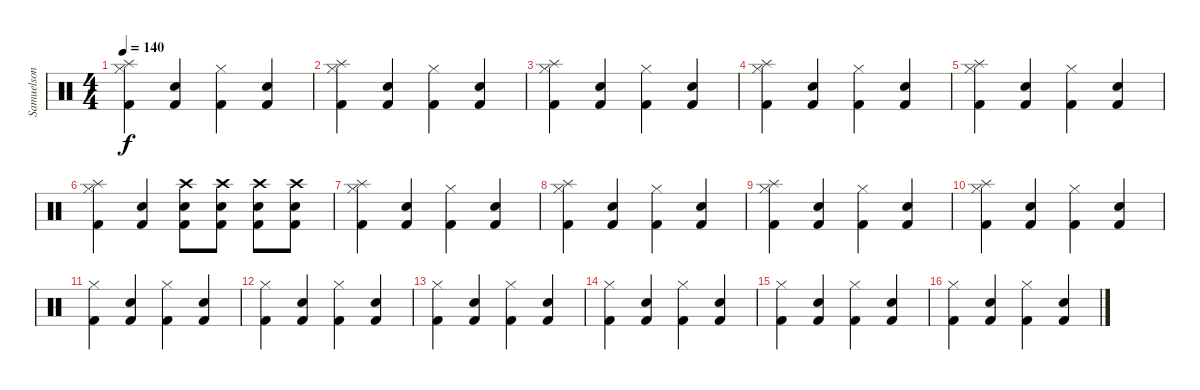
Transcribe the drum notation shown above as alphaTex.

\track ("Samuelson" "Samuelson") {instrument percussion}
\staff {score}
\articulation defaults
\ts (4 4)
\tempo 140
\clef neutral
\ks c
("Splash (hit)" "Kick (hit) 2" "Hi-Hat (closed)").4{dy f} ("Kick (hit) 2" "Snare (hit) 2").4 ("Kick (hit) 2" "Hi-Hat (closed)").4 ("Kick (hit) 2" "Snare (hit) 2").4 |
("Splash (hit)" "Kick (hit) 2" "Hi-Hat (closed)").4 ("Kick (hit) 2" "Snare (hit) 2").4 ("Kick (hit) 2" "Hi-Hat (closed)").4 ("Kick (hit) 2" "Snare (hit) 2").4 |
("Splash (hit)" "Kick (hit) 2" "Hi-Hat (closed)").4 ("Kick (hit) 2" "Snare (hit) 2").4 ("Kick (hit) 2" "Hi-Hat (closed)").4 ("Kick (hit) 2" "Snare (hit) 2").4 |
("Splash (hit)" "Kick (hit) 2" "Hi-Hat (closed)").4 ("Kick (hit) 2" "Snare (hit) 2").4 ("Kick (hit) 2" "Hi-Hat (closed)").4 ("Kick (hit) 2" "Snare (hit) 2").4 |
("Splash (hit)" "Kick (hit) 2" "Hi-Hat (closed)").4 ("Kick (hit) 2" "Snare (hit) 2").4 ("Kick (hit) 2" "Hi-Hat (closed)").4 ("Kick (hit) 2" "Snare (hit) 2").4 |
("Splash (hit)" "Kick (hit) 2" "Hi-Hat (closed)").4 ("Kick (hit) 2" "Snare (hit) 2").4 ("Crash high (hit)" "Kick (hit) 2" "Snare (hit) 2").8 ("Crash high (hit)" "Kick (hit) 2" "Snare (hit) 2").8 ("Crash high (hit)" "Kick (hit) 2" "Snare (hit) 2").8 ("Crash high (hit)" "Kick (hit) 2" "Snare (hit) 2").8 |
("Splash (hit)" "Kick (hit) 2" "Hi-Hat (closed)").4 ("Kick (hit) 2" "Snare (hit) 2").4 ("Kick (hit) 2" "Hi-Hat (closed)").4 ("Kick (hit) 2" "Snare (hit) 2").4 |
("Splash (hit)" "Kick (hit) 2" "Hi-Hat (closed)").4 ("Kick (hit) 2" "Snare (hit) 2").4 ("Kick (hit) 2" "Hi-Hat (closed)").4 ("Kick (hit) 2" "Snare (hit) 2").4 |
("Splash (hit)" "Kick (hit) 2" "Hi-Hat (closed)").4 ("Kick (hit) 2" "Snare (hit) 2").4 ("Kick (hit) 2" "Hi-Hat (closed)").4 ("Kick (hit) 2" "Snare (hit) 2").4 |
("Splash (hit)" "Kick (hit) 2" "Hi-Hat (closed)").4 ("Kick (hit) 2" "Snare (hit) 2").4 ("Kick (hit) 2" "Hi-Hat (closed)").4 ("Kick (hit) 2" "Snare (hit) 2").4 |
("Hi-Hat (closed)" "Kick (hit) 2").4 ("Snare (hit) 2" "Kick (hit) 2").4 ("Hi-Hat (closed)" "Kick (hit) 2").4 ("Snare (hit) 2" "Kick (hit) 2").4 |
("Hi-Hat (closed)" "Kick (hit) 2").4 ("Snare (hit) 2" "Kick (hit) 2").4 ("Hi-Hat (closed)" "Kick (hit) 2").4 ("Snare (hit) 2" "Kick (hit) 2").4 |
("Hi-Hat (closed)" "Kick (hit) 2").4 ("Snare (hit) 2" "Kick (hit) 2").4 ("Hi-Hat (closed)" "Kick (hit) 2").4 ("Snare (hit) 2" "Kick (hit) 2").4 |
("Hi-Hat (closed)" "Kick (hit) 2").4 ("Snare (hit) 2" "Kick (hit) 2").4 ("Hi-Hat (closed)" "Kick (hit) 2").4 ("Snare (hit) 2" "Kick (hit) 2").4 |
("Hi-Hat (closed)" "Kick (hit) 2").4 ("Snare (hit) 2" "Kick (hit) 2").4 ("Hi-Hat (closed)" "Kick (hit) 2").4 ("Snare (hit) 2" "Kick (hit) 2").4 |
("Hi-Hat (closed)" "Kick (hit) 2").4 ("Snare (hit) 2" "Kick (hit) 2").4 ("Hi-Hat (closed)" "Kick (hit) 2").4 ("Snare (hit) 2" "Kick (hit) 2").4
